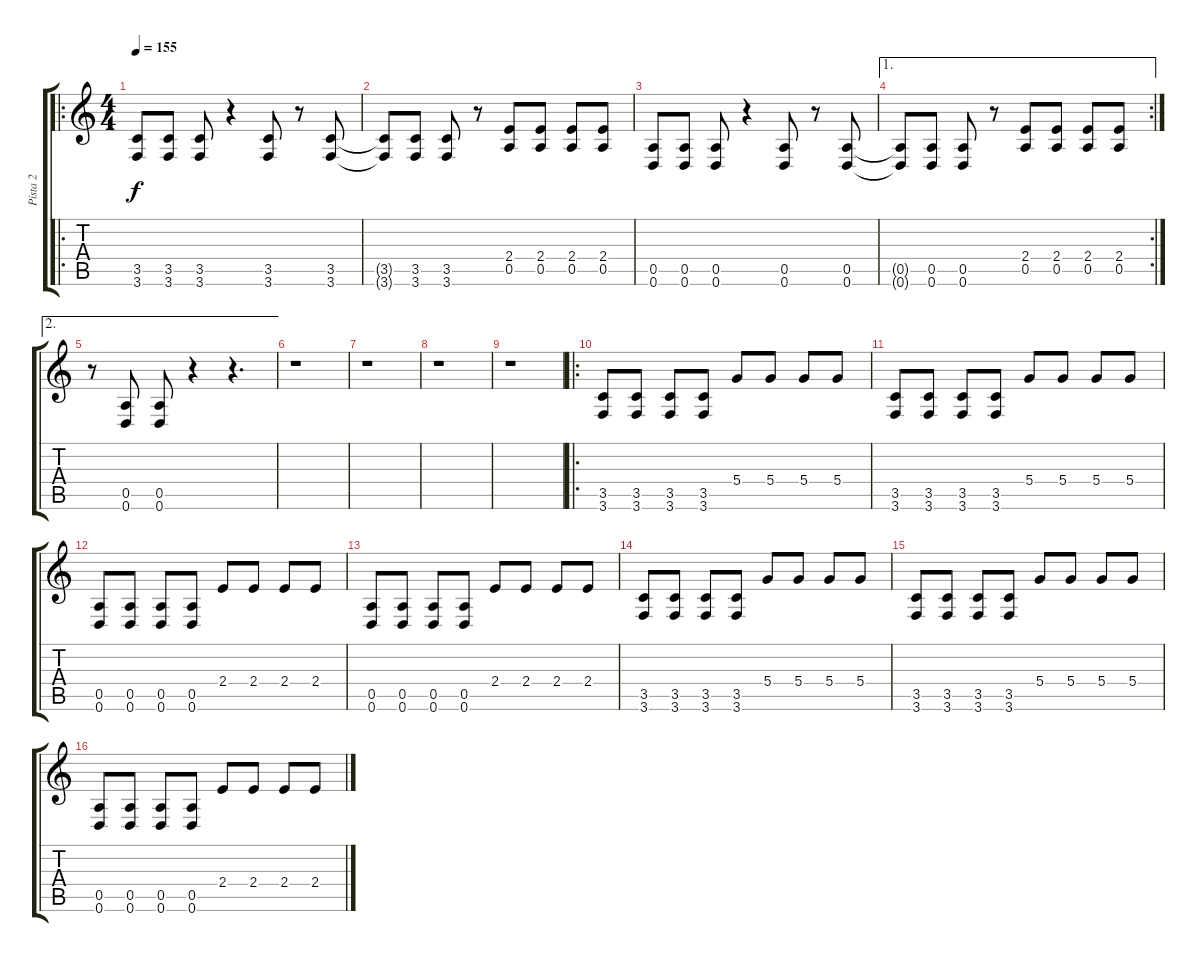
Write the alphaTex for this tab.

\track ("Pista 2" "Pista 2") {instrument distortionguitar}
\staff {score tabs}
\tuning (E4 B3 G3 D3 A2 D2) {hide}
\ro
\ts (4 4)
\tempo 155
\clef g2
\ks c
(3.5 3.6).8{dy f} (3.5 3.6).8 (3.5 3.6).8 r.4 (3.5 3.6).8 r.8 (3.5 3.6).8 |
(3.5{t} 3.6{t}).8 (3.5 3.6).8 (3.5 3.6).8 r.8 (2.4 0.5).8 (2.4 0.5).8 (2.4 0.5).8 (2.4 0.5).8 |
(0.5 0.6).8 (0.5 0.6).8 (0.5 0.6).8 r.4 (0.5 0.6).8 r.8 (0.5 0.6).8 |
\ae 1
\rc 2
(0.5{t} 0.6{t}).8 (0.5 0.6).8 (0.5 0.6).8 r.8 (2.4 0.5).8 (2.4 0.5).8 (2.4 0.5).8 (2.4 0.5).8 |
\ae 2
r.8 (0.5 0.6).8 (0.5 0.6).8 r.4 r.4{d} |
r.1 |
r.1 |
r.1 |
r.1 |
\ro
(3.5 3.6).8 (3.5 3.6).8 (3.5 3.6).8 (3.5 3.6).8 5.4.8 5.4.8 5.4.8 5.4.8 |
(3.5 3.6).8 (3.5 3.6).8 (3.5 3.6).8 (3.5 3.6).8 5.4.8 5.4.8 5.4.8 5.4.8 |
(0.5 0.6).8 (0.5 0.6).8 (0.5 0.6).8 (0.5 0.6).8 2.4.8 2.4.8 2.4.8 2.4.8 |
(0.5 0.6).8 (0.5 0.6).8 (0.5 0.6).8 (0.5 0.6).8 2.4.8 2.4.8 2.4.8 2.4.8 |
(3.5 3.6).8 (3.5 3.6).8 (3.5 3.6).8 (3.5 3.6).8 5.4.8 5.4.8 5.4.8 5.4.8 |
(3.5 3.6).8 (3.5 3.6).8 (3.5 3.6).8 (3.5 3.6).8 5.4.8 5.4.8 5.4.8 5.4.8 |
(0.5 0.6).8 (0.5 0.6).8 (0.5 0.6).8 (0.5 0.6).8 2.4.8 2.4.8 2.4.8 2.4.8
